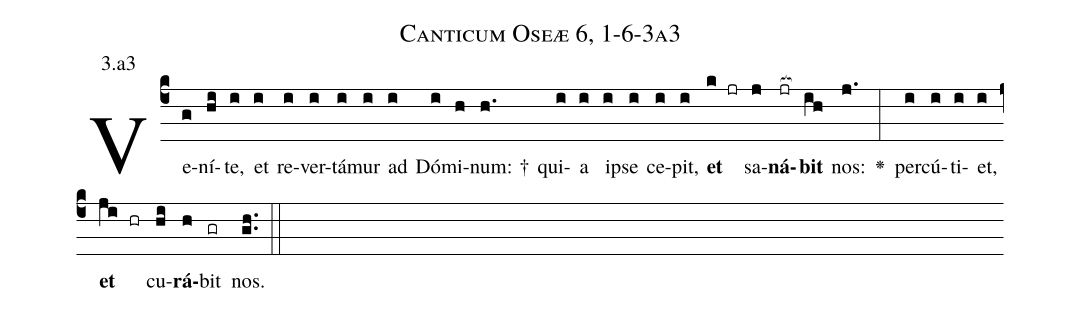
name: Canticum Oseæ 6, 1-6-3a3;
annotation: 3.a3;
%%
(c4)Ve(g)ní(hi)te,(i) et(i) re(i)ver(i)tá(i)mur(i) ad(i) Dó(i)mi(h)num: †(h.) qui(i)a(i) i(i)pse(i) ce(i)pit,(i) <b>et</b>(k jr) sa(j)<b>ná</b>(jr[ocb:1{])<b>bit</b>(ih[ocb:0}]) nos:(j.) <v>\greheightstar</v>(:) per(i)cú(i)ti(i)et,(i) <b>et</b>(ji hr) cu(hi)<b>rá</b>(h)bit(gr) nos.(gh..) (::)


%E(i) u(i) o(ji) u(hi) a(h) e.(gh..) (::)
